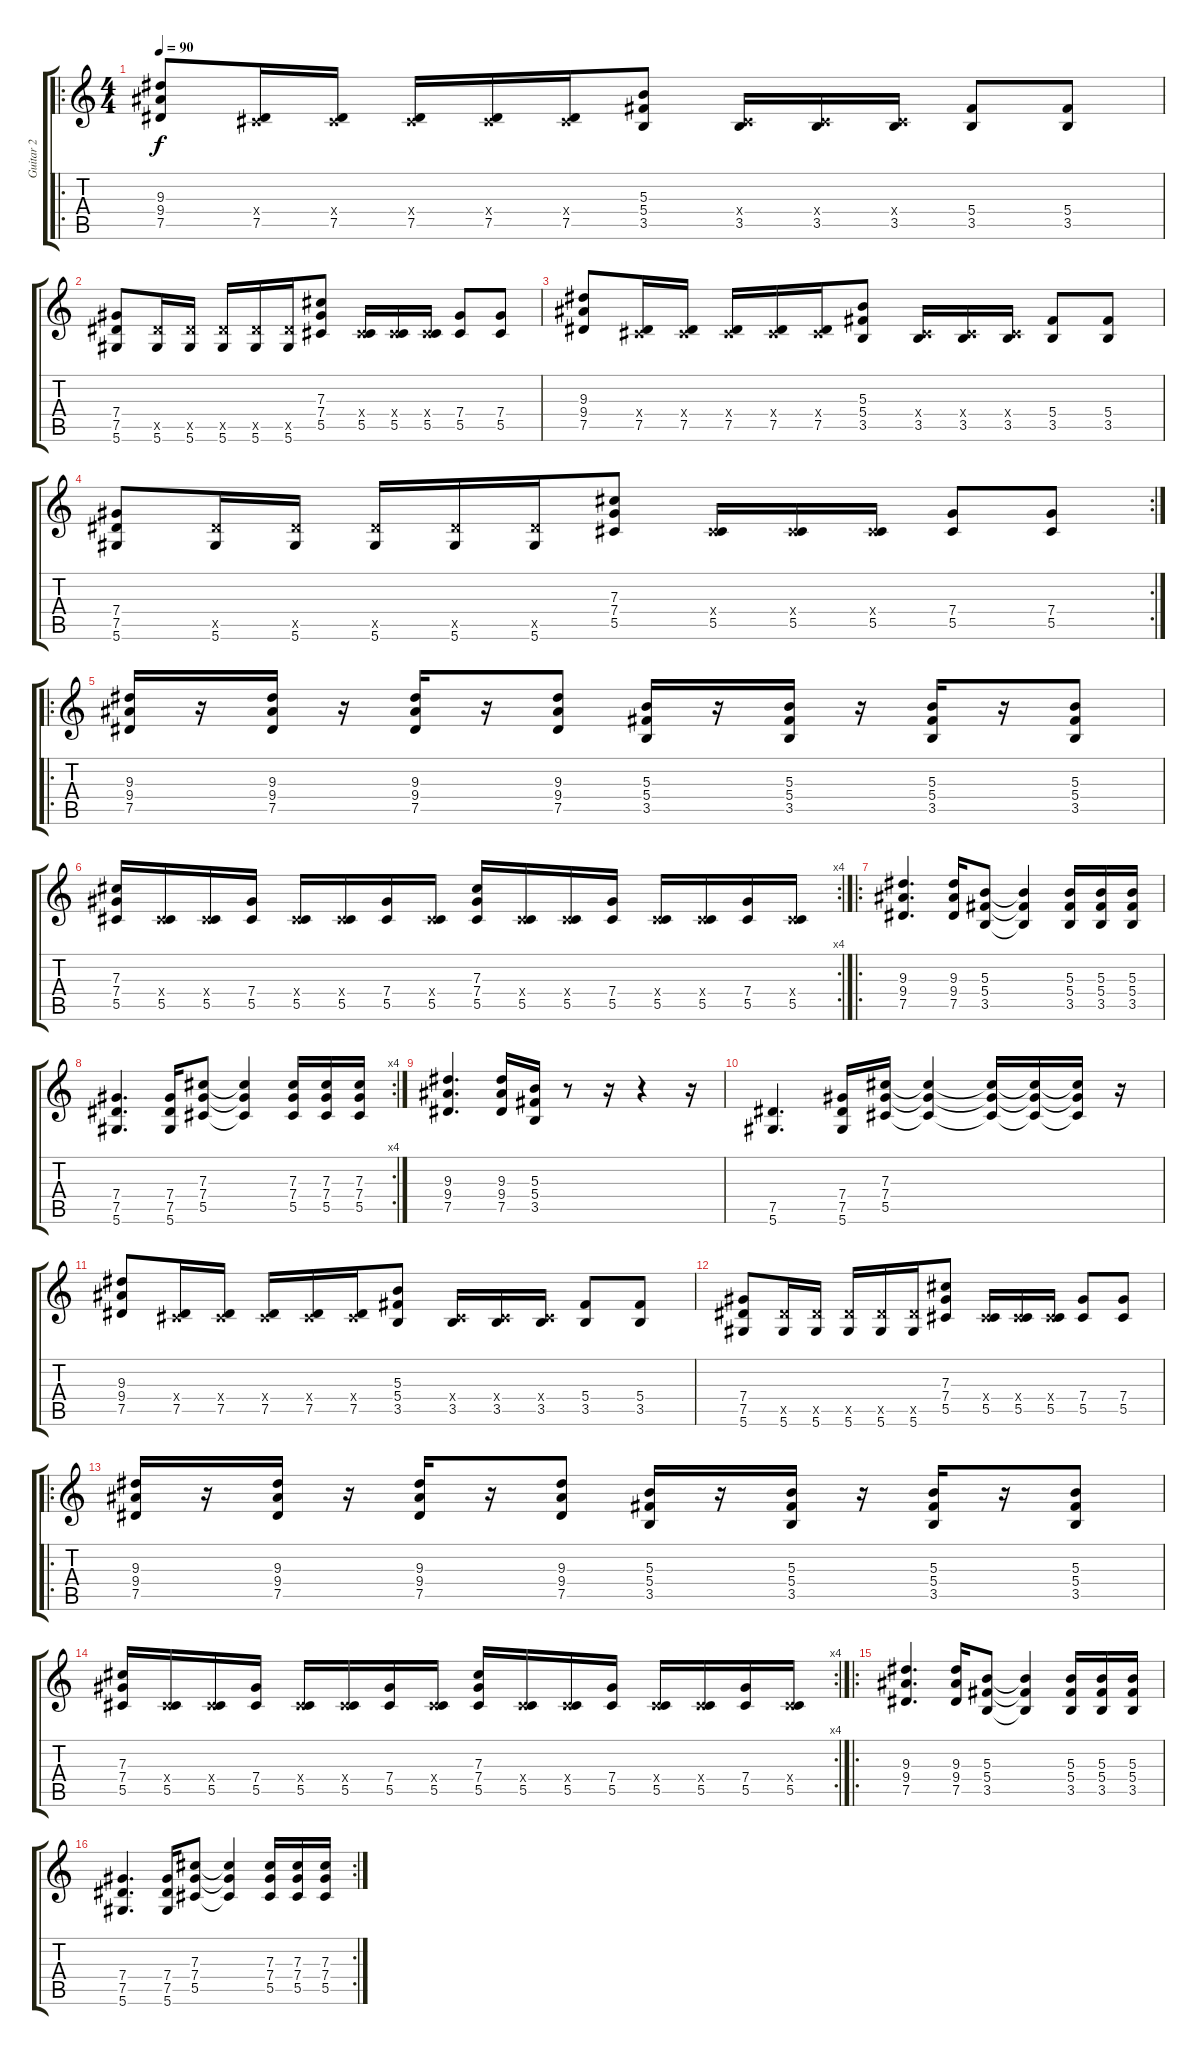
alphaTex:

\track ("Guitar 2" "Guitar 2") {instrument overdrivenguitar}
\staff {score tabs}
\tuning (Eb4 Bb3 Gb3 Db3 Ab2 Eb2) {hide}
\ro
\ts (4 4)
\tempo 90
\clef g2
\ks c
(9.3 9.4 7.5).8{dy f} (0.4{x} 7.5).16 (0.4{x} 7.5).16 (0.4{x} 7.5).16 (0.4{x} 7.5).16 (0.4{x} 7.5).16 (5.3 5.4 3.5).8 (0.4{x} 3.5).16 (0.4{x} 3.5).16 (0.4{x} 3.5).16 (5.4 3.5).8 (5.4 3.5).8 |
(7.4 7.5 5.6).8 (7.5{x} 5.6).16 (7.5{x} 5.6).16 (7.5{x} 5.6).16 (7.5{x} 5.6).16 (7.5{x} 5.6).16 (7.3 7.4 5.5).8 (0.4{x} 5.5).16 (0.4{x} 5.5).16 (0.4{x} 5.5).16 (7.4 5.5).8 (7.4 5.5).8 |
(9.3 9.4 7.5).8 (0.4{x} 7.5).16 (0.4{x} 7.5).16 (0.4{x} 7.5).16 (0.4{x} 7.5).16 (0.4{x} 7.5).16 (5.3 5.4 3.5).8 (0.4{x} 3.5).16 (0.4{x} 3.5).16 (0.4{x} 3.5).16 (5.4 3.5).8 (5.4 3.5).8 |
\rc 2
(7.4 7.5 5.6).8 (7.5{x} 5.6).16 (7.5{x} 5.6).16 (7.5{x} 5.6).16 (7.5{x} 5.6).16 (7.5{x} 5.6).16 (7.3 7.4 5.5).8 (0.4{x} 5.5).16 (0.4{x} 5.5).16 (0.4{x} 5.5).16 (7.4 5.5).8 (7.4 5.5).8 |
\ro
(9.3 9.4 7.5).16 r.16 (9.3 9.4 7.5).16 r.16 (9.3 9.4 7.5).16 r.16 (9.3 9.4 7.5).8 (5.3 5.4 3.5).16 r.16 (5.3 5.4 3.5).16 r.16 (5.3 5.4 3.5).16 r.16 (5.3 5.4 3.5).8 |
\rc 4
(7.3 7.4 5.5).16 (0.4{x} 5.5).16 (0.4{x} 5.5).16 (7.4 5.5).16 (0.4{x} 5.5).16 (0.4{x} 5.5).16 (7.4 5.5).16 (0.4{x} 5.5).16 (7.3 7.4 5.5).16 (0.4{x} 5.5).16 (0.4{x} 5.5).16 (7.4 5.5).16 (0.4{x} 5.5).16 (0.4{x} 5.5).16 (7.4 5.5).16 (0.4{x} 5.5).16 |
\ro
(9.3 9.4 7.5).4{d} (9.3 9.4 7.5).16 (5.3 5.4 3.5).8 (5.3{t} 5.4{t} 3.5{t}).4 (5.3 5.4 3.5).16 (5.3 5.4 3.5).16 (5.3 5.4 3.5).16 |
\rc 4
(7.4 7.5 5.6).4{d} (7.4 7.5 5.6).16 (7.3 7.4 5.5).8 (7.3{t} 7.4{t} 5.5{t}).4 (7.3 7.4 5.5).16 (7.3 7.4 5.5).16 (7.3 7.4 5.5).16 |
(9.3 9.4 7.5).4{d} (9.3 9.4 7.5).16 (5.3 5.4 3.5).16 r.8 r.16 r.4 r.16 |
(7.5 5.6).4{d} (7.4 7.5 5.6).16 (7.3 7.4 5.5).16 (7.3{t} 7.4{t} 5.5{t}).4 (7.3{t} 7.4{t} 5.5{t}).16 (7.3{t} 7.4{t} 5.5{t}).16 (7.3{t} 7.4{t} 5.5{t}).16 r.16 |
(9.3 9.4 7.5).8 (0.4{x} 7.5).16 (0.4{x} 7.5).16 (0.4{x} 7.5).16 (0.4{x} 7.5).16 (0.4{x} 7.5).16 (5.3 5.4 3.5).8 (0.4{x} 3.5).16 (0.4{x} 3.5).16 (0.4{x} 3.5).16 (5.4 3.5).8 (5.4 3.5).8 |
(7.4 7.5 5.6).8 (7.5{x} 5.6).16 (7.5{x} 5.6).16 (7.5{x} 5.6).16 (7.5{x} 5.6).16 (7.5{x} 5.6).16 (7.3 7.4 5.5).8 (0.4{x} 5.5).16 (0.4{x} 5.5).16 (0.4{x} 5.5).16 (7.4 5.5).8 (7.4 5.5).8 |
\ro
(9.3 9.4 7.5).16 r.16 (9.3 9.4 7.5).16 r.16 (9.3 9.4 7.5).16 r.16 (9.3 9.4 7.5).8 (5.3 5.4 3.5).16 r.16 (5.3 5.4 3.5).16 r.16 (5.3 5.4 3.5).16 r.16 (5.3 5.4 3.5).8 |
\rc 4
(7.3 7.4 5.5).16 (0.4{x} 5.5).16 (0.4{x} 5.5).16 (7.4 5.5).16 (0.4{x} 5.5).16 (0.4{x} 5.5).16 (7.4 5.5).16 (0.4{x} 5.5).16 (7.3 7.4 5.5).16 (0.4{x} 5.5).16 (0.4{x} 5.5).16 (7.4 5.5).16 (0.4{x} 5.5).16 (0.4{x} 5.5).16 (7.4 5.5).16 (0.4{x} 5.5).16 |
\ro
(9.3 9.4 7.5).4{d} (9.3 9.4 7.5).16 (5.3 5.4 3.5).8 (5.3{t} 5.4{t} 3.5{t}).4 (5.3 5.4 3.5).16 (5.3 5.4 3.5).16 (5.3 5.4 3.5).16 |
\rc 2
(7.4 7.5 5.6).4{d} (7.4 7.5 5.6).16 (7.3 7.4 5.5).8 (7.3{t} 7.4{t} 5.5{t}).4 (7.3 7.4 5.5).16 (7.3 7.4 5.5).16 (7.3 7.4 5.5).16
